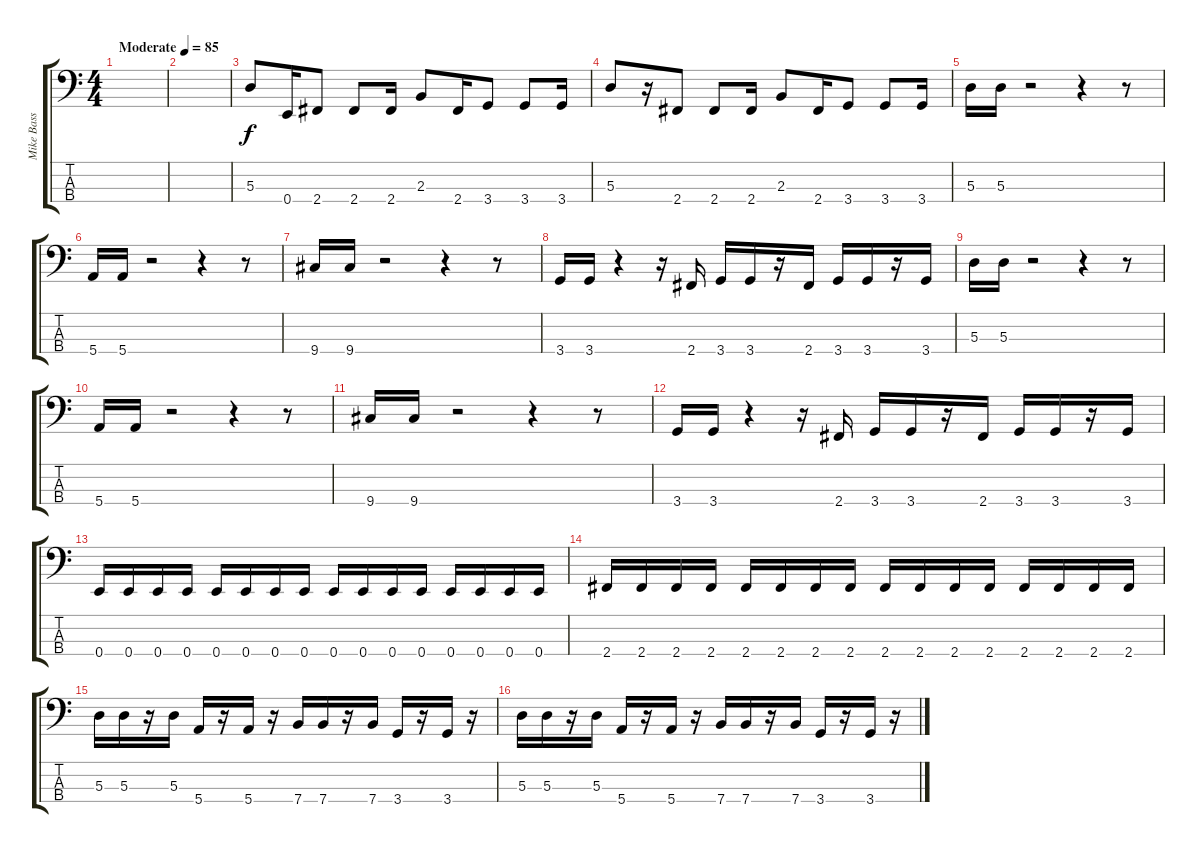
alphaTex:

\track ("Mike Bass" "Mike Bass") {instrument electricbasspick}
\staff {score tabs}
\tuning (G2 D2 A1 E1) {hide}
\ts (4 4)
\tempo (85 "Moderate")
\clef f4
\ks c
|
|
5.3.8 0.4.16 2.4.8 2.4.8 2.4.16 2.3.8 2.4.16 3.4.8 3.4.8 3.4.16 |
5.3.8 r.16 2.4.8 2.4.8 2.4.16 2.3.8 2.4.16 3.4.8 3.4.8 3.4.16 |
5.3.16 5.3.16 r.2 r.4 r.8 |
5.4.16 5.4.16 r.2 r.4 r.8 |
9.4.16 9.4.16 r.2 r.4 r.8 |
3.4.16 3.4.16 r.4 r.16 2.4.16 3.4.16 3.4.16 r.16 2.4.16 3.4.16 3.4.16 r.16 3.4.16 |
5.3.16 5.3.16 r.2 r.4 r.8 |
5.4.16 5.4.16 r.2 r.4 r.8 |
9.4.16 9.4.16 r.2 r.4 r.8 |
3.4.16 3.4.16 r.4 r.16 2.4.16 3.4.16 3.4.16 r.16 2.4.16 3.4.16 3.4.16 r.16 3.4.16 |
0.4.16 0.4.16 0.4.16 0.4.16 0.4.16 0.4.16 0.4.16 0.4.16 0.4.16 0.4.16 0.4.16 0.4.16 0.4.16 0.4.16 0.4.16 0.4.16 |
2.4.16 2.4.16 2.4.16 2.4.16 2.4.16 2.4.16 2.4.16 2.4.16 2.4.16 2.4.16 2.4.16 2.4.16 2.4.16 2.4.16 2.4.16 2.4.16 |
5.3.16 5.3.16 r.16 5.3.16 5.4.16 r.16 5.4.16 r.16 7.4.16 7.4.16 r.16 7.4.16 3.4.16 r.16 3.4.16 r.16 |
5.3.16 5.3.16 r.16 5.3.16 5.4.16 r.16 5.4.16 r.16 7.4.16 7.4.16 r.16 7.4.16 3.4.16 r.16 3.4.16 r.16
